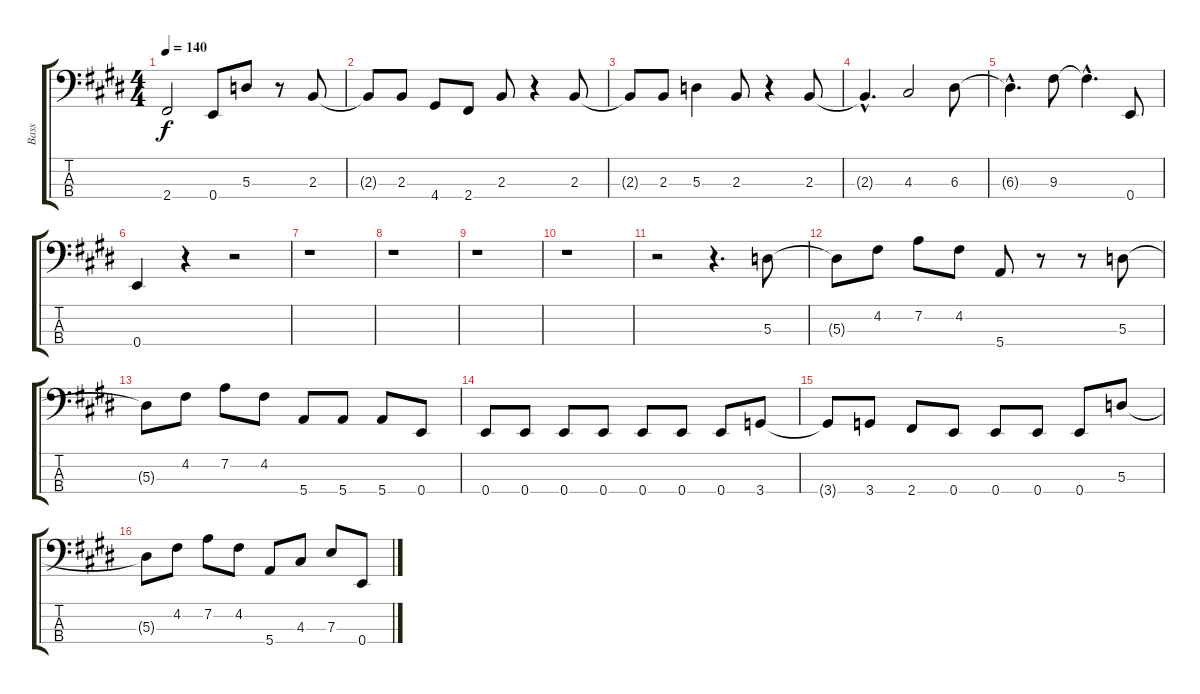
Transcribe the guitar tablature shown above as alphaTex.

\track ("Bass" "Bass") {instrument slapbass1}
\staff {score tabs}
\tuning (G2 D2 A1 E1) {hide}
\ts (4 4)
\tempo 140
\clef f4
\ks e
2.4.2{dy f} 0.4.8 5.3.8 r.8 2.3.8 |
2.3{t}.8 2.3.8 4.4.8 2.4.8 2.3.8 r.4 2.3.8 |
2.3{t}.8 2.3.8 5.3.4 2.3.8 r.4 2.3.8 |
2.3{hac t}.4{d} 4.3.2 6.3.8 |
6.3{hac t}.4{d} 9.3.8 9.3{hac t}.4{d} 0.4.8 |
0.4.4 r.4 r.2 |
r.1 |
r.1 |
r.1 |
r.1 |
r.2 r.4{d} 5.3.8 |
5.3{t}.8 4.2.8 7.2.8 4.2.8 5.4.8 r.8 r.8 5.3.8 |
5.3{t}.8 4.2.8 7.2.8 4.2.8 5.4.8 5.4.8 5.4.8 0.4.8 |
0.4.8 0.4.8 0.4.8 0.4.8 0.4.8 0.4.8 0.4.8 3.4.8 |
3.4{t}.8 3.4.8 2.4.8 0.4.8 0.4.8 0.4.8 0.4.8 5.3.8 |
5.3{t}.8 4.2.8 7.2.8 4.2.8 5.4.8 4.3.8 7.3.8 0.4.8
